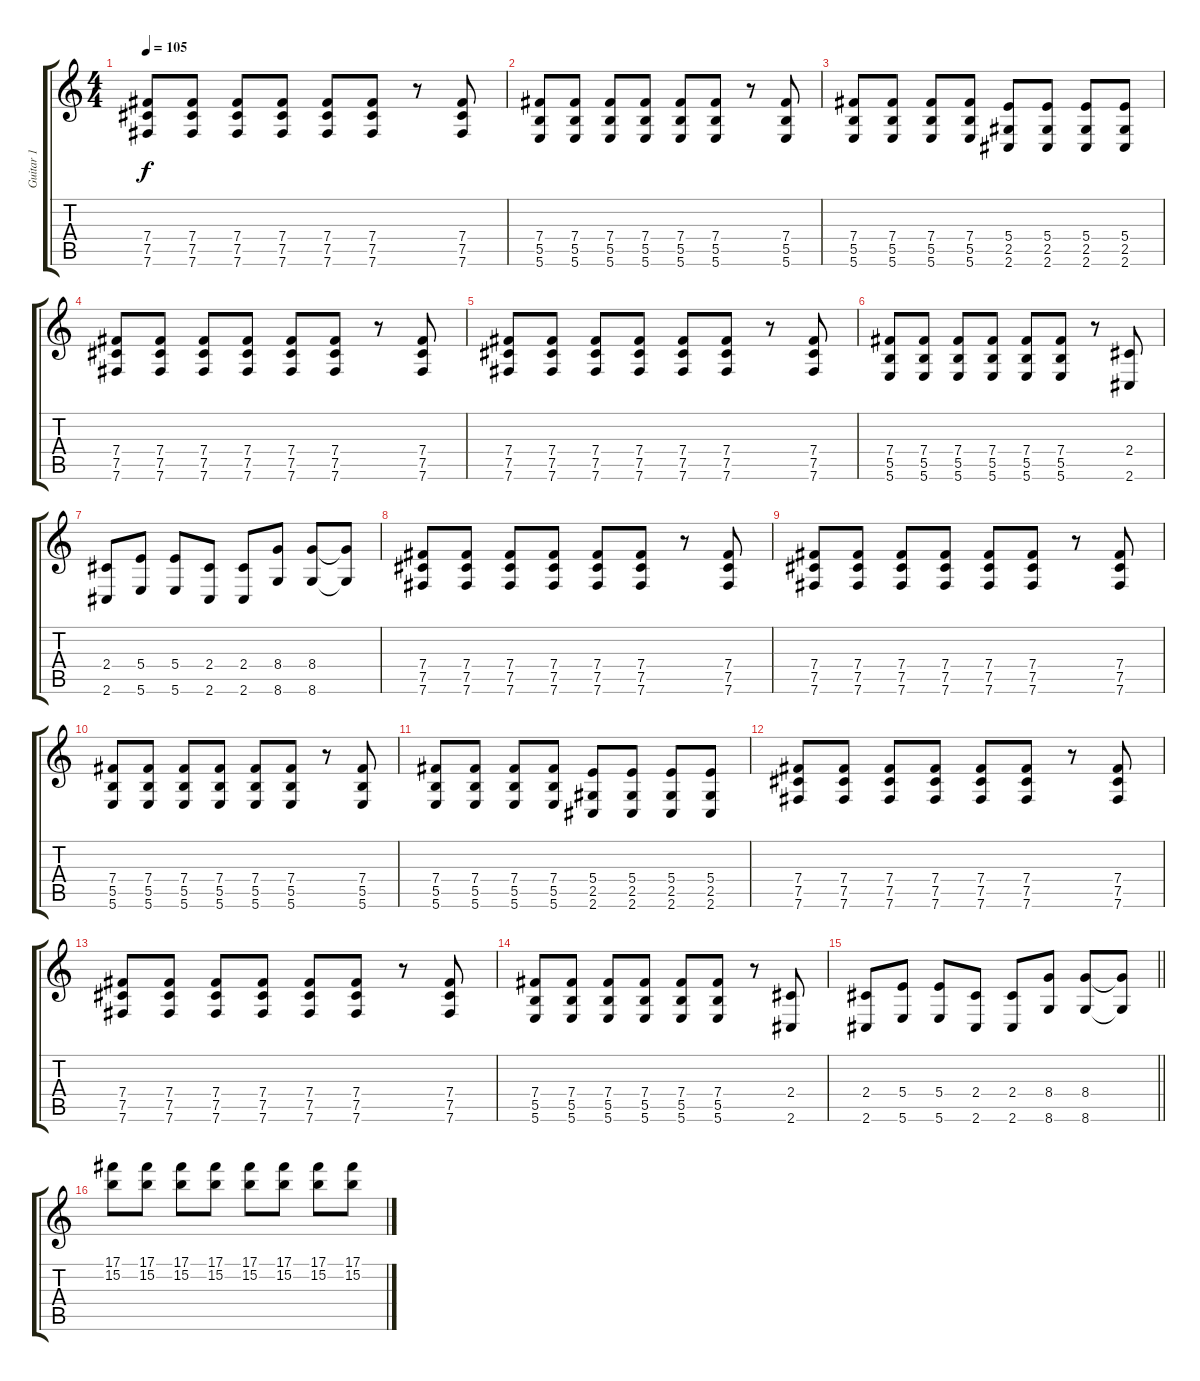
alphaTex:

\track ("Guitar 1" "Guitar 1") {instrument distortionguitar}
\staff {score tabs}
\tuning (Db4 Ab3 E3 B2 Gb2 B1) {hide}
\ts (4 4)
\tempo 105
\clef g2
\ks c
(7.4 7.5 7.6).8{dy f} (7.4 7.5 7.6).8 (7.4 7.5 7.6).8 (7.4 7.5 7.6).8 (7.4 7.5 7.6).8 (7.4 7.5 7.6).8 r.8 (7.4 7.5 7.6).8 |
(7.4 5.5 5.6).8 (7.4 5.5 5.6).8 (7.4 5.5 5.6).8 (7.4 5.5 5.6).8 (7.4 5.5 5.6).8 (7.4 5.5 5.6).8 r.8 (7.4 5.5 5.6).8 |
(7.4 5.5 5.6).8 (7.4 5.5 5.6).8 (7.4 5.5 5.6).8 (7.4 5.5 5.6).8 (5.4 2.5 2.6).8 (5.4 2.5 2.6).8 (5.4 2.5 2.6).8 (5.4 2.5 2.6).8 |
(7.4 7.5 7.6).8 (7.4 7.5 7.6).8 (7.4 7.5 7.6).8 (7.4 7.5 7.6).8 (7.4 7.5 7.6).8 (7.4 7.5 7.6).8 r.8 (7.4 7.5 7.6).8 |
(7.4 7.5 7.6).8 (7.4 7.5 7.6).8 (7.4 7.5 7.6).8 (7.4 7.5 7.6).8 (7.4 7.5 7.6).8 (7.4 7.5 7.6).8 r.8 (7.4 7.5 7.6).8 |
(7.4 5.5 5.6).8 (7.4 5.5 5.6).8 (7.4 5.5 5.6).8 (7.4 5.5 5.6).8 (7.4 5.5 5.6).8 (7.4 5.5 5.6).8 r.8 (2.4 2.6).8 |
(2.4 2.6).8 (5.4 5.6).8 (5.4 5.6).8 (2.4 2.6).8 (2.4 2.6).8 (8.4 8.6).8 (8.4 8.6).8 (8.4{t} 8.6{t}).8 |
(7.4 7.5 7.6).8 (7.4 7.5 7.6).8 (7.4 7.5 7.6).8 (7.4 7.5 7.6).8 (7.4 7.5 7.6).8 (7.4 7.5 7.6).8 r.8 (7.4 7.5 7.6).8 |
(7.4 7.5 7.6).8 (7.4 7.5 7.6).8 (7.4 7.5 7.6).8 (7.4 7.5 7.6).8 (7.4 7.5 7.6).8 (7.4 7.5 7.6).8 r.8 (7.4 7.5 7.6).8 |
(7.4 5.5 5.6).8 (7.4 5.5 5.6).8 (7.4 5.5 5.6).8 (7.4 5.5 5.6).8 (7.4 5.5 5.6).8 (7.4 5.5 5.6).8 r.8 (7.4 5.5 5.6).8 |
(7.4 5.5 5.6).8 (7.4 5.5 5.6).8 (7.4 5.5 5.6).8 (7.4 5.5 5.6).8 (5.4 2.5 2.6).8 (5.4 2.5 2.6).8 (5.4 2.5 2.6).8 (5.4 2.5 2.6).8 |
(7.4 7.5 7.6).8 (7.4 7.5 7.6).8 (7.4 7.5 7.6).8 (7.4 7.5 7.6).8 (7.4 7.5 7.6).8 (7.4 7.5 7.6).8 r.8 (7.4 7.5 7.6).8 |
(7.4 7.5 7.6).8 (7.4 7.5 7.6).8 (7.4 7.5 7.6).8 (7.4 7.5 7.6).8 (7.4 7.5 7.6).8 (7.4 7.5 7.6).8 r.8 (7.4 7.5 7.6).8 |
(7.4 5.5 5.6).8 (7.4 5.5 5.6).8 (7.4 5.5 5.6).8 (7.4 5.5 5.6).8 (7.4 5.5 5.6).8 (7.4 5.5 5.6).8 r.8 (2.4 2.6).8 |
\barLineRight lightlight
(2.4 2.6).8 (5.4 5.6).8 (5.4 5.6).8 (2.4 2.6).8 (2.4 2.6).8 (8.4 8.6).8 (8.4 8.6).8 (8.4{t} 8.6{t}).8 |
\section ("" "")
(17.1 15.2).8{volume 11} (17.1 15.2).8 (17.1 15.2).8 (17.1 15.2).8 (17.1 15.2).8 (17.1 15.2).8 (17.1 15.2).8 (17.1 15.2).8
